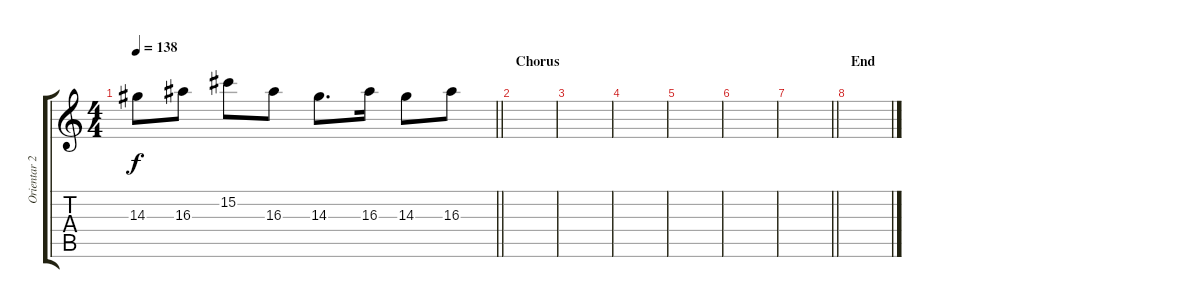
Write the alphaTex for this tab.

\track ("Orientar 2" "Orientar 2") {instrument acousticguitarsteel}
\staff {score tabs}
\tuning (Eb4 Bb3 Gb3 Db3 Ab2 Eb2) {hide}
\ts (4 4)
\tempo 138
\clef g2
\barLineRight lightlight
\ks c
14.3.8{dy f} 16.3.8 15.2.8 16.3.8 14.3.8{d} 16.3.16 14.3.8 16.3.8 |
\section ("" "Chorus")
|
|
|
|
|
\barLineRight lightlight
|
\section ("" "End")
